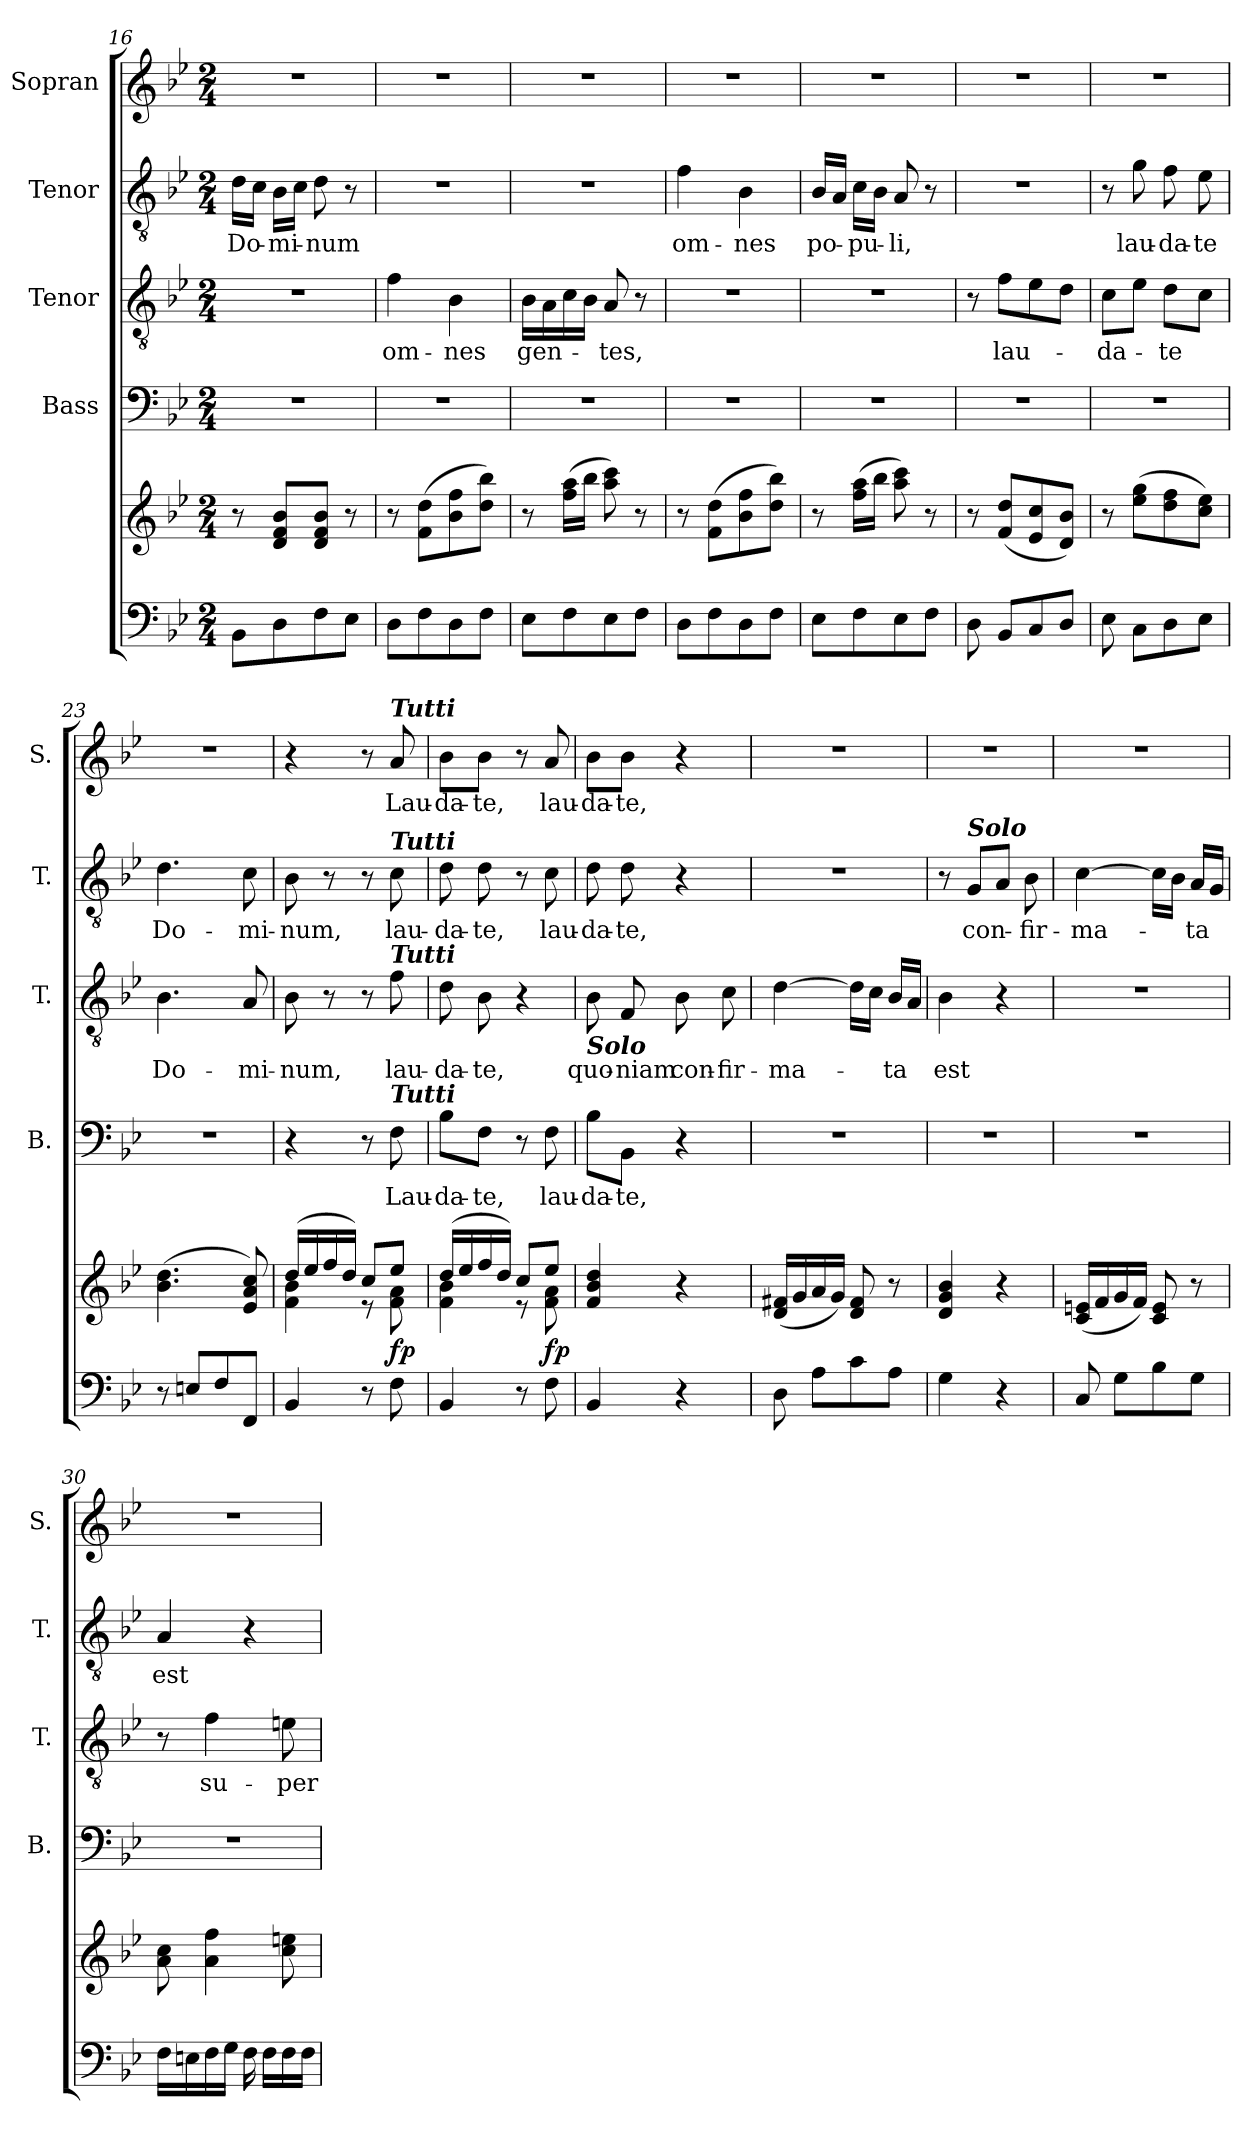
**kern	**kern	**dynam	**kern	**text	**kern	**text	**kern	**text	**kern	**text
*part5	*part5	*part5	*part4	*part4	*part3	*part3	*part2	*part2	*part1	*part1
*staff6	*staff5	*staff5/6	*staff4	*staff4	*staff3	*staff3	*staff2	*staff2	*staff1	*staff1
*	*	*	*I"Bass	*	*I"Tenor	*	*I"Tenor	*	*I"Sopran	*
*	*	*	*I'B.	*	*I'T.	*	*I'T.	*	*I'S.	*
*clefF4	*clefG2	*	*clefF4	*	*clefGv2	*	*clefGv2	*	*clefG2	*
*k[b-e-]	*k[b-e-]	*	*k[b-e-]	*	*k[b-e-]	*	*k[b-e-]	*	*k[b-e-]	*
*B-:	*B-:	*	*B-:	*	*B-:	*	*B-:	*	*B-:	*
*M2/4	*M2/4	*	*M2/4	*	*M2/4	*	*M2/4	*	*M2/4	*
=16	=16	=16	=16	=16	=16	=16	=16	=16	=16	=16
!	!	!	!	!	!	!	!	!LO:LY:b	!	!
8BB-\L	8r	.	2r	.	2r	.	16d\LL	Do-	2r	.
.	.	.	.	.	.	.	16c\JJ	.	.	.
!	!	!	!	!	!	!	!	!LO:LY:b	!	!
8D\	8d/ 8f/ 8b-/L	.	.	.	.	.	16B-\LL	-mi-	.	.
.	.	.	.	.	.	.	16c\JJ	.	.	.
!	!	!	!	!	!	!	!	!LO:LY:b	!	!
8F\	8d/ 8f/ 8b-/J	.	.	.	.	.	8d\	-num	.	.
8E-\J	8r	.	.	.	.	.	8r	.	.	.
=17	=17	=17	=17	=17	=17	=17	=17	=17	=17	=17
!	!	!	!	!	!	!LO:LY:b	!	!	!	!
8D\L	8r	.	2r	.	4f\	om-	2r	.	2r	.
8F\	(>8f\ 8dd\L	.	.	.	.	.	.	.	.	.
!	!	!	!	!	!	!LO:LY:b	!	!	!	!
8D\	8b-\ 8ff\	.	.	.	4B-\	-nes	.	.	.	.
8F\J	8dd\ 8bb-\J)	.	.	.	.	.	.	.	.	.
=18	=18	=18	=18	=18	=18	=18	=18	=18	=18	=18
!	!	!	!	!	!	!LO:LY:b	!	!	!	!
8E-\L	8r	.	2r	.	16B-\LL	gen-	2r	.	2r	.
.	.	.	.	.	16A\	.	.	.	.	.
8F\	(>16ff\ 16aa\LL	.	.	.	16c\	.	.	.	.	.
.	16bb-\JJ	.	.	.	16B-\JJ	.	.	.	.	.
!	!	!	!	!	!	!LO:LY:b	!	!	!	!
8E-\	8aa\ 8ccc\)	.	.	.	8A/	-tes,	.	.	.	.
8F\J	8r	.	.	.	8r	.	.	.	.	.
=19	=19	=19	=19	=19	=19	=19	=19	=19	=19	=19
!	!	!	!	!	!	!	!	!LO:LY:b	!	!
8D\L	8r	.	2r	.	2r	.	4f\	om-	2r	.
8F\	(>8f\ 8dd\L	.	.	.	.	.	.	.	.	.
!	!	!	!	!	!	!	!	!LO:LY:b	!	!
8D\	8b-\ 8ff\	.	.	.	.	.	4B-\	-nes	.	.
8F\J	8dd\ 8bb-\J)	.	.	.	.	.	.	.	.	.
=20	=20	=20	=20	=20	=20	=20	=20	=20	=20	=20
!	!	!	!	!	!	!	!	!LO:LY:b	!	!
8E-\L	8r	.	2r	.	2r	.	16B-/LL	po-	2r	.
.	.	.	.	.	.	.	16A/JJ	.	.	.
!	!	!	!	!	!	!	!	!LO:LY:b	!	!
8F\	(>16ff\ 16aa\LL	.	.	.	.	.	16c\LL	-pu-	.	.
.	16bb-\JJ	.	.	.	.	.	16B-\JJ	.	.	.
!	!	!	!	!	!	!	!	!LO:LY:b	!	!
8E-\	8aa\ 8ccc\)	.	.	.	.	.	8A/	-li,	.	.
8F\J	8r	.	.	.	.	.	8r	.	.	.
=21	=21	=21	=21	=21	=21	=21	=21	=21	=21	=21
8D\	8r	.	2r	.	8r	.	2r	.	2r	.
!	!	!	!	!	!	!LO:LY:b	!	!	!	!
8BB-/L	(<8f/ 8dd/L	.	.	.	8f\L	lau-	.	.	.	.
8C/	8e-/ 8cc/	.	.	.	8e-\	.	.	.	.	.
8D/J	8d/ 8b-/J)	.	.	.	8d\J	.	.	.	.	.
!!LO:LB:g=z
=22	=22	=22	=22	=22	=22	=22	=22	=22	=22	=22
!	!	!	!	!	!	!LO:LY:b	!	!	!	!
8E-\	8r	.	2r	.	8c\L	-da-	8r	.	2r	.
!	!	!	!	!	!	!	!	!LO:LY:b	!	!
8C\L	(>8ee-\ 8gg\L	.	.	.	8e-\J	.	8g\	lau-	.	.
!	!	!	!	!	!	!LO:LY:b	!	!LO:LY:b	!	!
8D\	8dd\ 8ff\	.	.	.	8d\L	-te	8f\	-da-	.	.
!	!	!	!	!	!	!	!	!LO:LY:b	!	!
8E-\J	8cc\ 8ee-\J)	.	.	.	8c\J	.	8e-\	-te	.	.
=23	=23	=23	=23	=23	=23	=23	=23	=23	=23	=23
!	!	!	!	!	!	!LO:LY:b	!	!LO:LY:b	!	!
8r	(>4.b-\ 4.dd\	.	2r	.	4.B-\	Do-	4.d\	Do-	2r	.
8En/L	.	.	.	.	.	.	.	.	.	.
8F/	.	.	.	.	.	.	.	.	.	.
!	!	!	!	!	!	!LO:LY:b	!	!LO:LY:b	!	!
8FF/J	8e-/ 8a/ 8cc/)	.	.	.	8A/	-mi-	8c\	-mi-	.	.
=24	=24	=24	=24	=24	=24	=24	=24	=24	=24	=24
*	*^	*	*	*	*	*	*	*	*	*
!	!	!	!	!	!	!	!LO:LY:b	!	!LO:LY:b	!	!
4BB-/	(>16dd/LL	4f\ 4b-\	.	4r	.	8B-\	-num,	8B-\	-num,	4r	.
.	16ee-/	.	.	.	.	.	.	.	.	.	.
.	16ff/	.	.	.	.	8r	.	8r	.	.	.
.	16dd/JJ)	.	.	.	.	.	.	.	.	.	.
8r	8cc/L	8re	.	8r	.	8r	.	8r	.	8r	.
!	!	!	!	!	!	!	!	!	!	!LO:TX:a:Bi:t=Tutti	!
!	!	!	!	!	!	!	!	!LO:TX:a:Bi:t=Tutti	!	!	!
!	!	!	!	!	!	!LO:TX:a:Bi:t=Tutti	!	!	!	!	!
!	!	!	!	!LO:TX:a:Bi:t=Tutti	!	!	!	!	!	!	!
!	!	!	!LO:DY:b	!	!LO:LY:b	!	!LO:LY:b	!	!LO:LY:b	!	!LO:LY:b
8F\	8ee-/J	8f\ 8a\	fp	8F\	Lau-	8f\	lau-	8c\	lau-	8a/	Lau-
=25	=25	=25	=25	=25	=25	=25	=25	=25	=25	=25	=25
!	!	!	!	!	!LO:LY:b	!	!LO:LY:b	!	!LO:LY:b	!	!LO:LY:b
4BB-/	(>16dd/LL	4f\ 4b-\	.	8B-\L	-da-	8d\	-da-	8d\	-da-	8b-\L	-da-
.	16ee-/	.	.	.	.	.	.	.	.	.	.
!	!	!	!	!	!LO:LY:b	!	!LO:LY:b	!	!LO:LY:b	!	!LO:LY:b
.	16ff/	.	.	8F\J	-te,	8B-\	-te,	8d\	-te,	8b-\J	-te,
.	16dd/JJ)	.	.	.	.	.	.	.	.	.	.
8r	8cc/L	8re	.	8r	.	4r	.	8r	.	8r	.
!	!	!	!LO:DY:b	!	!LO:LY:b	!	!	!	!LO:LY:b	!	!LO:LY:b
8F\	8ee-/J	8f\ 8a\	fp	8F\	lau-	.	.	8c\	lau-	8a/	lau-
=26	=26	=26	=26	=26	=26	=26	=26	=26	=26	=26	=26
!	!	!	!	!	!	!LO:TX:b:Bi:t=Solo	!	!	!	!	!
!	!	!	!	!	!LO:LY:b	!	!LO:LY:b	!	!LO:LY:b	!	!LO:LY:b
*	*v	*v	*	*	*	*	*	*	*	*	*
4BB-/	4f/ 4b-/ 4dd/	.	8B-\L	-da-	8B-\	quo-	8d\	-da-	8b-\L	-da-
!	!	!	!	!LO:LY:b	!	!LO:LY:b	!	!LO:LY:b	!	!LO:LY:b
.	.	.	8BB-\J	-te,	8F/	-niam	8d\	-te,	8b-\J	-te,
!	!	!	!	!	!	!LO:LY:b	!	!	!	!
4r	4r	.	4r	.	8B-\	con-	4r	.	4r	.
!	!	!	!	!	!	!LO:LY:b	!	!	!	!
.	.	.	.	.	8c\	-fir-	.	.	.	.
=27	=27	=27	=27	=27	=27	=27	=27	=27	=27	=27
!	!	!	!	!	!	!LO:LY:b	!	!	!	!
8D\	(<16d/ 16f#X/LL	.	2r	.	[4d\	-ma-	2r	.	2r	.
.	16g/	.	.	.	.	.	.	.	.	.
8A\L	16a/	.	.	.	.	.	.	.	.	.
.	16g/JJ)	.	.	.	.	.	.	.	.	.
8c\	8d/ 8f#/	.	.	.	16d\LL]	.	.	.	.	.
.	.	.	.	.	16c\JJ	.	.	.	.	.
!	!	!	!	!	!	!LO:LY:b	!	!	!	!
8A\J	8r	.	.	.	16B-/LL	-ta	.	.	.	.
.	.	.	.	.	16A/JJ	.	.	.	.	.
!!LO:PB:g=z
=28	=28	=28	=28	=28	=28	=28	=28	=28	=28	=28
!	!	!	!	!	!	!LO:LY:b	!	!	!	!
4G\	4d/ 4g/ 4b-/	.	2r	.	4B-\	est	8r	.	2r	.
!	!	!	!	!	!	!	!LO:TX:a:Bi:t=Solo	!	!	!
!	!	!	!	!	!	!	!	!LO:LY:b	!	!
.	.	.	.	.	.	.	8G/L	con-	.	.
4r	4r	.	.	.	4r	.	8A/J	.	.	.
!	!	!	!	!	!	!	!	!LO:LY:b	!	!
.	.	.	.	.	.	.	8B-\	-fir-	.	.
=29	=29	=29	=29	=29	=29	=29	=29	=29	=29	=29
!	!	!	!	!	!	!	!	!LO:LY:b	!	!
8C/	(<16c/ 16en/LL	.	2r	.	2r	.	[4c\	-ma-	2r	.
.	16f/	.	.	.	.	.	.	.	.	.
8G\L	16g/	.	.	.	.	.	.	.	.	.
.	16f/JJ)	.	.	.	.	.	.	.	.	.
8B-\	8c/ 8e/	.	.	.	.	.	16c\LL]	.	.	.
.	.	.	.	.	.	.	16B-\JJ	.	.	.
!	!	!	!	!	!	!	!	!LO:LY:b	!	!
8G\J	8r	.	.	.	.	.	16A/LL	-ta	.	.
.	.	.	.	.	.	.	16G/JJ	.	.	.
=30	=30	=30	=30	=30	=30	=30	=30	=30	=30	=30
!	!	!	!	!	!	!	!	!LO:LY:b	!	!
16F\LL	8a\ 8cc\	.	2r	.	8r	.	4A/	est	2r	.
16En\	.	.	.	.	.	.	.	.	.	.
!	!	!	!	!	!	!LO:LY:b	!	!	!	!
16F\	4a\ 4ff\	.	.	.	4f\	su-	.	.	.	.
16G\JJ	.	.	.	.	.	.	.	.	.	.
16F\	.	.	.	.	.	.	4r	.	.	.
16F\LL	.	.	.	.	.	.	.	.	.	.
!	!	!	!	!	!	!LO:LY:b	!	!	!	!
16F\	8cc\ 8een\	.	.	.	8en\	-per	.	.	.	.
16F\JJ	.	.	.	.	.	.	.	.	.	.
=	=	=	=	=	=	=	=	=	=	=
*-	*-	*-	*-	*-	*-	*-	*-	*-	*-	*-
